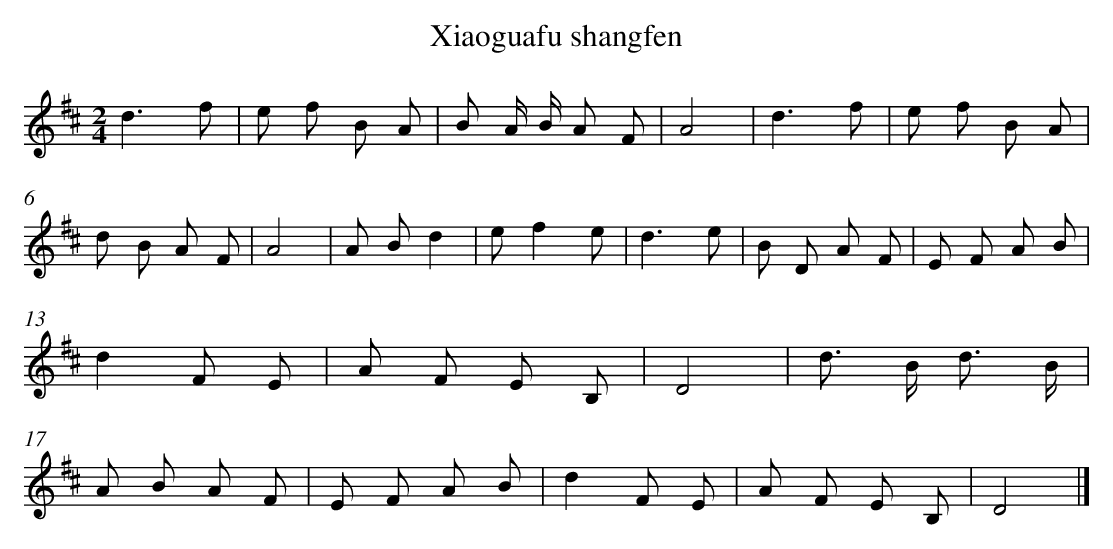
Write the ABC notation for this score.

X:1
T: Xiaoguafu shangfen
L: 1/8
M: 2/4
K: D
d3f [I:setbarnb 1]|
e f B A |
B A/ B/ A F |
A4 |
d3f |
e f B A |
d B A F |
A4 |
A Bd2 |
ef2e |
d3e |
B D A F |
E F A B |
d2F E |
A F E B, |
D4 |
d> B d3/ B/ |
A B A F |
E F A B |
d2F E |
A F E B, |
D4 |]
